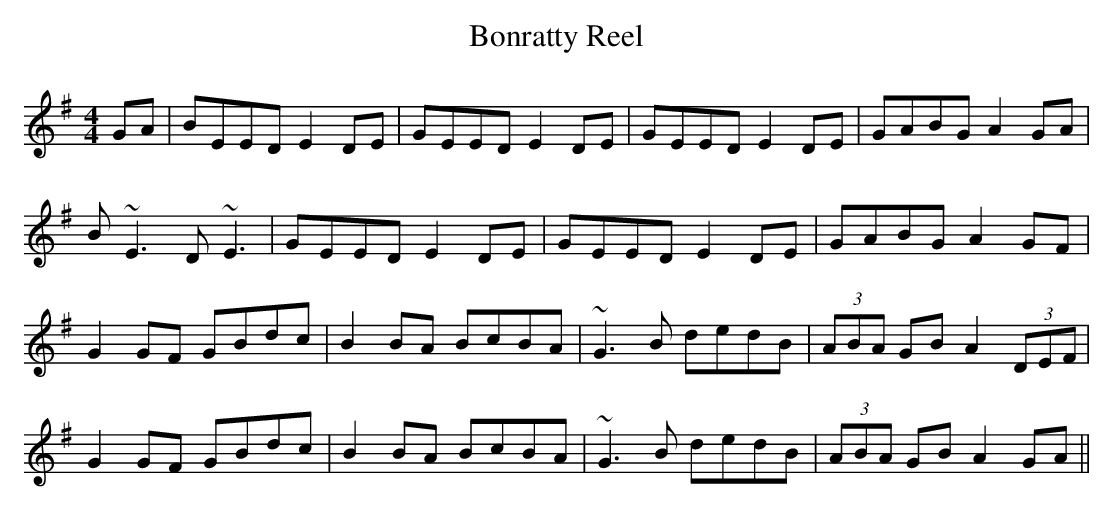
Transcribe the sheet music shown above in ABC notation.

X:1
T:Bonratty Reel
M:4/4
L:1/8
K:EMin
GA | BEED E2DE | GEED E2DE | GEED E2DE | GABG A2GA |
!B~E3 D~E3 | GEED E2DE | GEED E2DE | GABG A2GF |
!G2GF GBdc | B2BA BcBA | ~G3B dedB | (3ABA GB A2 (3DEF |
!G2GF GBdc | B2BA BcBA | ~G3B dedB | (3ABA GB A2 GA ||
